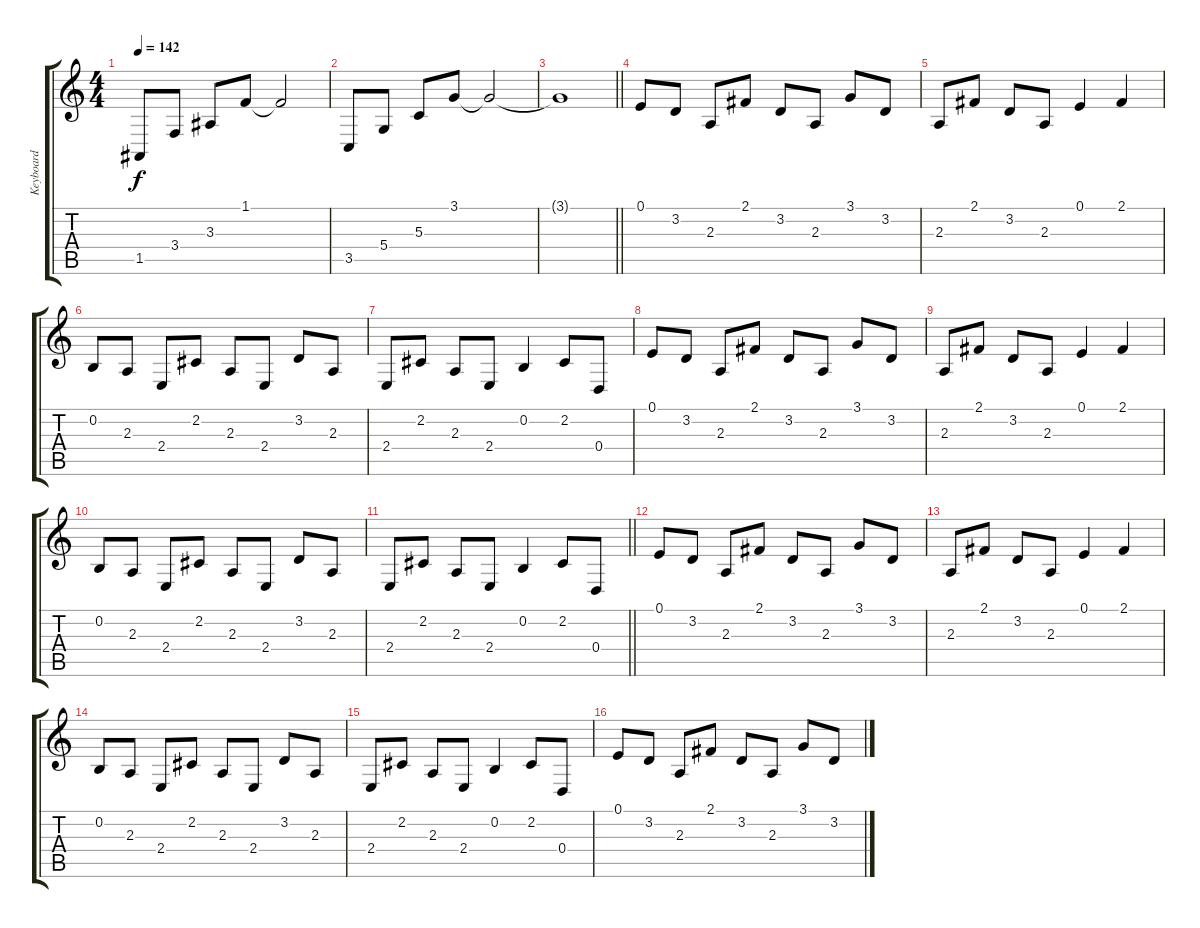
\track ("Keyboard" "Keyboard") {instrument lead5charang}
\staff {score tabs}
\tuning (E4 B3 G3 D3 A2 E2) {hide}
\ts (4 4)
\tempo 142
\clef g2
\ks c
1.5.8{dy f} 3.4.8 3.3.8 1.1.8 1.1{t}.2 |
3.5.8 5.4.8 5.3.8 3.1.8 3.1{t}.2 |
\barLineRight lightlight
3.1{t}.1 |
0.1.8 3.2.8 2.3.8 2.1.8 3.2.8 2.3.8 3.1.8 3.2.8 |
2.3.8 2.1.8 3.2.8 2.3.8 0.1.4 2.1.4 |
0.2.8 2.3.8 2.4.8 2.2.8 2.3.8 2.4.8 3.2.8 2.3.8 |
2.4.8 2.2.8 2.3.8 2.4.8 0.2.4 2.2.8 0.4.8 |
0.1.8 3.2.8 2.3.8 2.1.8 3.2.8 2.3.8 3.1.8 3.2.8 |
2.3.8 2.1.8 3.2.8 2.3.8 0.1.4 2.1.4 |
0.2.8 2.3.8 2.4.8 2.2.8 2.3.8 2.4.8 3.2.8 2.3.8 |
\barLineRight lightlight
2.4.8 2.2.8 2.3.8 2.4.8 0.2.4 2.2.8 0.4.8 |
0.1.8 3.2.8 2.3.8 2.1.8 3.2.8 2.3.8 3.1.8 3.2.8 |
2.3.8 2.1.8 3.2.8 2.3.8 0.1.4 2.1.4 |
0.2.8 2.3.8 2.4.8 2.2.8 2.3.8 2.4.8 3.2.8 2.3.8 |
2.4.8 2.2.8 2.3.8 2.4.8 0.2.4 2.2.8 0.4.8 |
0.1.8 3.2.8 2.3.8 2.1.8 3.2.8 2.3.8 3.1.8 3.2.8
